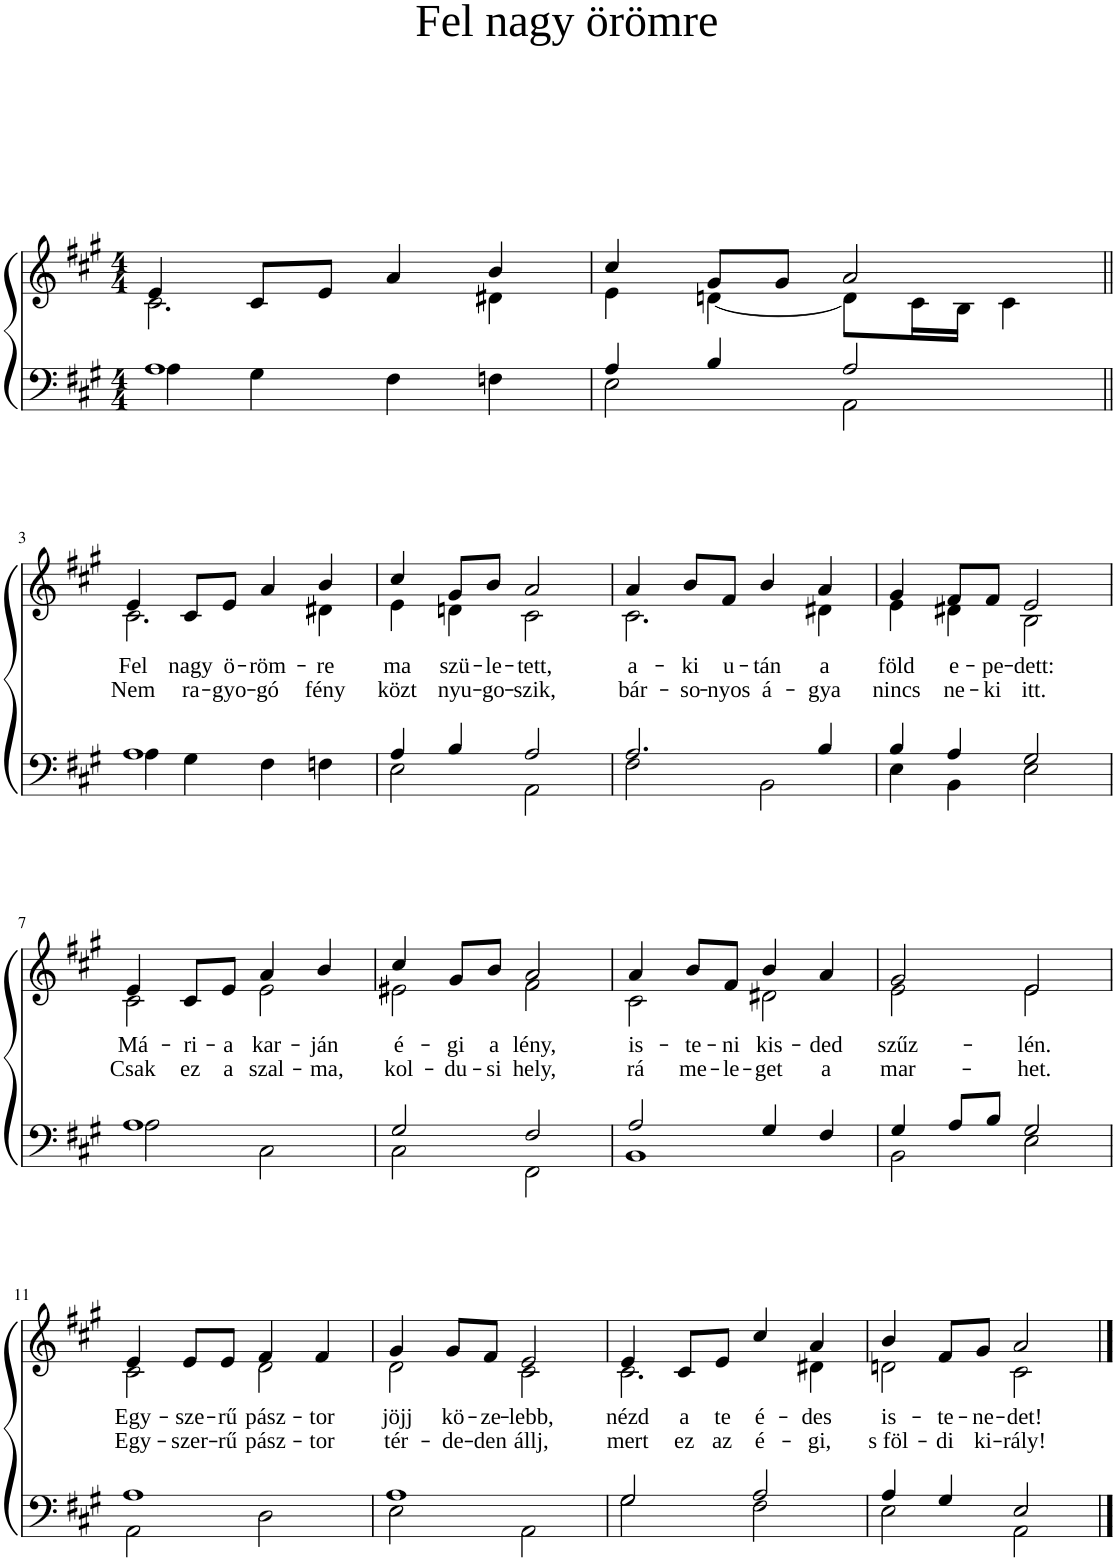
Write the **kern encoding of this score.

**kern	**kern	**text	**text
*part1	*part1	*part1	*part1
*staff2	*staff1	*staff1	*staff1
*I"P1	*	*	*
*clefF4	*clefG2	*	*
*k[f#c#g#]	*k[f#c#g#]	*	*
*M4/4	*M4/4	*	*
=1	=1	=1	=1
*^	*^	*	*
1A	4A\	4e/	2.c#\	.	.
.	4G#\	8c#/L	.	.	.
.	.	8e/J	.	.	.
.	4F#\	4a/	.	.	.
.	4Fn\	4b/	4d#X\	.	.
=2	=2	=2	=2	=2	=2
4A/	2E\	4cc#/	4e\	.	.
4B/	.	8g#/L	[4dn\	.	.
.	.	8g#/J	.	.	.
2A/	2AA\	2a/	8d\L]	.	.
.	.	.	16c#\L	.	.
.	.	.	16B\JJ	.	.
.	.	.	4c#\	.	.
!!LO:LB:g=z	!!
=3||	=3||	=3||	=3||	=3||	=3||
!	!	!	!	!LO:LY:b	!LO:LY:b
1A	4A\	4e/	2.c#\	Fel	Nem
!	!	!	!	!LO:LY:b	!LO:LY:b
.	4G#\	8c#/L	.	nagy	ra-
!	!	!	!	!LO:LY:b	!LO:LY:b
.	.	8e/J	.	ö-	-gyo-
!	!	!	!	!LO:LY:b	!LO:LY:b
.	4F#\	4a/	.	-röm-	-gó
!	!	!	!	!LO:LY:b	!LO:LY:b
.	4Fn\	4b/	4d#X\	-re	fény
=4	=4	=4	=4	=4	=4
!	!	!	!	!LO:LY:b	!LO:LY:b
4A/	2E\	4cc#/	4e\	ma	közt
!	!	!	!	!LO:LY:b	!LO:LY:b
4B/	.	8g#/L	4dn\	szü-	nyu-
!	!	!	!	!LO:LY:b	!LO:LY:b
.	.	8b/J	.	-le-	-go-
!	!	!	!	!LO:LY:b	!LO:LY:b
2A/	2AA\	2a/	2c#\	-tett,	-szik,
=5	=5	=5	=5	=5	=5
!	!	!	!	!LO:LY:b	!LO:LY:b
2.A/	2F#\	4a/	2.c#\	a-	bár-
!	!	!	!	!LO:LY:b	!LO:LY:b
.	.	8b/L	.	-ki	-so-
!	!	!	!	!LO:LY:b	!LO:LY:b
.	.	8f#/J	.	u-	-nyos
!	!	!	!	!LO:LY:b	!LO:LY:b
.	2BB\	4b/	.	-tán	á-
!	!	!	!	!LO:LY:b	!LO:LY:b
4B/	.	4a/	4d#X\	a	-gya
=6	=6	=6	=6	=6	=6
!	!	!	!	!LO:LY:b	!LO:LY:b
4B/	4E\	4g#/	4e\	föld	nincs
!	!	!	!	!LO:LY:b	!LO:LY:b
4A/	4BB\	8f#/L	4d#X\	e-	ne-
!	!	!	!	!LO:LY:b	!LO:LY:b
.	.	8f#/J	.	-pe-	-ki
!	!	!	!	!LO:LY:b	!LO:LY:b
2G#/	2E\	2e/	2B\	-dett:	itt.
!!LO:LB:g=z	!!
=7	=7	=7	=7	=7	=7
!	!	!	!	!LO:LY:b	!LO:LY:b
1A	2A\	4e/	2c#\	Má-	Csak
!	!	!	!	!LO:LY:b	!LO:LY:b
.	.	8c#/L	.	-ri-	ez
!	!	!	!	!LO:LY:b	!LO:LY:b
.	.	8e/J	.	-a	a
!	!	!	!	!LO:LY:b	!LO:LY:b
.	2C#\	4a/	2e\	kar-	szal-
!	!	!	!	!LO:LY:b	!LO:LY:b
.	.	4b/	.	-ján	-ma,
=8	=8	=8	=8	=8	=8
!	!	!	!	!LO:LY:b	!LO:LY:b
2G#/	2C#\	4cc#/	2e#X\	é-	kol-
!	!	!	!	!LO:LY:b	!LO:LY:b
.	.	8g#/L	.	-gi	-du-
!	!	!	!	!LO:LY:b	!LO:LY:b
.	.	8b/J	.	a	-si
!	!	!	!	!LO:LY:b	!LO:LY:b
2F#/	2FF#\	2a/	2f#\	lény,	hely,
=9	=9	=9	=9	=9	=9
!	!	!	!	!LO:LY:b	!LO:LY:b
2A/	1BB	4a/	2c#\	is-	rá
!	!	!	!	!LO:LY:b	!LO:LY:b
.	.	8b/L	.	-te-	me-
!	!	!	!	!LO:LY:b	!LO:LY:b
.	.	8f#/J	.	-ni	-le-
!	!	!	!	!LO:LY:b	!LO:LY:b
4G#/	.	4b/	2d#X\	kis-	-get
!	!	!	!	!LO:LY:b	!LO:LY:b
4F#/	.	4a/	.	-ded	a
=10	=10	=10	=10	=10	=10
!	!	!	!	!LO:LY:b	!LO:LY:b
4G#/	2BB\	2g#/	2e\	szűz-	mar-
8A/L	.	.	.	.	.
8B/J	.	.	.	.	.
!	!	!	!	!LO:LY:b	!LO:LY:b
2G#/	2E\	2e/	2e\	-lén.	-het.
!!LO:LB:g=z	!!
=11	=11	=11	=11	=11	=11
!	!	!	!	!LO:LY:b	!LO:LY:b
1A	2AA\	4e/	2c#\	Egy-	Egy-
!	!	!	!	!LO:LY:b	!LO:LY:b
.	.	8e/L	.	-sze-	-szer-
!	!	!	!	!LO:LY:b	!LO:LY:b
.	.	8e/J	.	-rű	-rű
!	!	!	!	!LO:LY:b	!LO:LY:b
.	2D\	4f#/	2d\	pász-	pász-
!	!	!	!	!LO:LY:b	!LO:LY:b
.	.	4f#/	.	-tor	-tor
=12	=12	=12	=12	=12	=12
!	!	!	!	!LO:LY:b	!LO:LY:b
1A	2E\	4g#/	2d\	jöjj	tér-
!	!	!	!	!LO:LY:b	!LO:LY:b
.	.	8g#/L	.	kö-	-de-
!	!	!	!	!LO:LY:b	!LO:LY:b
.	.	8f#/J	.	-ze-	-den
!	!	!	!	!LO:LY:b	!LO:LY:b
.	2AA\	2e/	2c#\	-lebb,	állj,
=13	=13	=13	=13	=13	=13
!	!	!	!	!LO:LY:b	!LO:LY:b
2G#/	2G#\	4e/	2.c#\	nézd	mert
!	!	!	!	!LO:LY:b	!LO:LY:b
.	.	8c#/L	.	a	ez
!	!	!	!	!LO:LY:b	!LO:LY:b
.	.	8e/J	.	te	az
!	!	!	!	!LO:LY:b	!LO:LY:b
2A/	2F#\	4cc#/	.	é-	é-
!	!	!	!	!LO:LY:b	!LO:LY:b
.	.	4a/	4d#X\	-des	-gi,
=14	=14	=14	=14	=14	=14
!	!	!	!	!LO:LY:b	!LO:LY:b
4A/	2E\	4b/	2dn\	is-	s föl-
!	!	!	!	!LO:LY:b	!LO:LY:b
4G#/	.	8f#/L	.	-te-	-di
!	!	!	!	!LO:LY:b	!LO:LY:b
.	.	8g#/J	.	-ne-	ki-
!	!	!	!	!LO:LY:b	!LO:LY:b
2E/	2AA\	2a/	2c#\	-det!	-rály!
*v	*v	*	*	*	*
*	*v	*v	*	*
==	==	==	==
*-	*-	*-	*-
